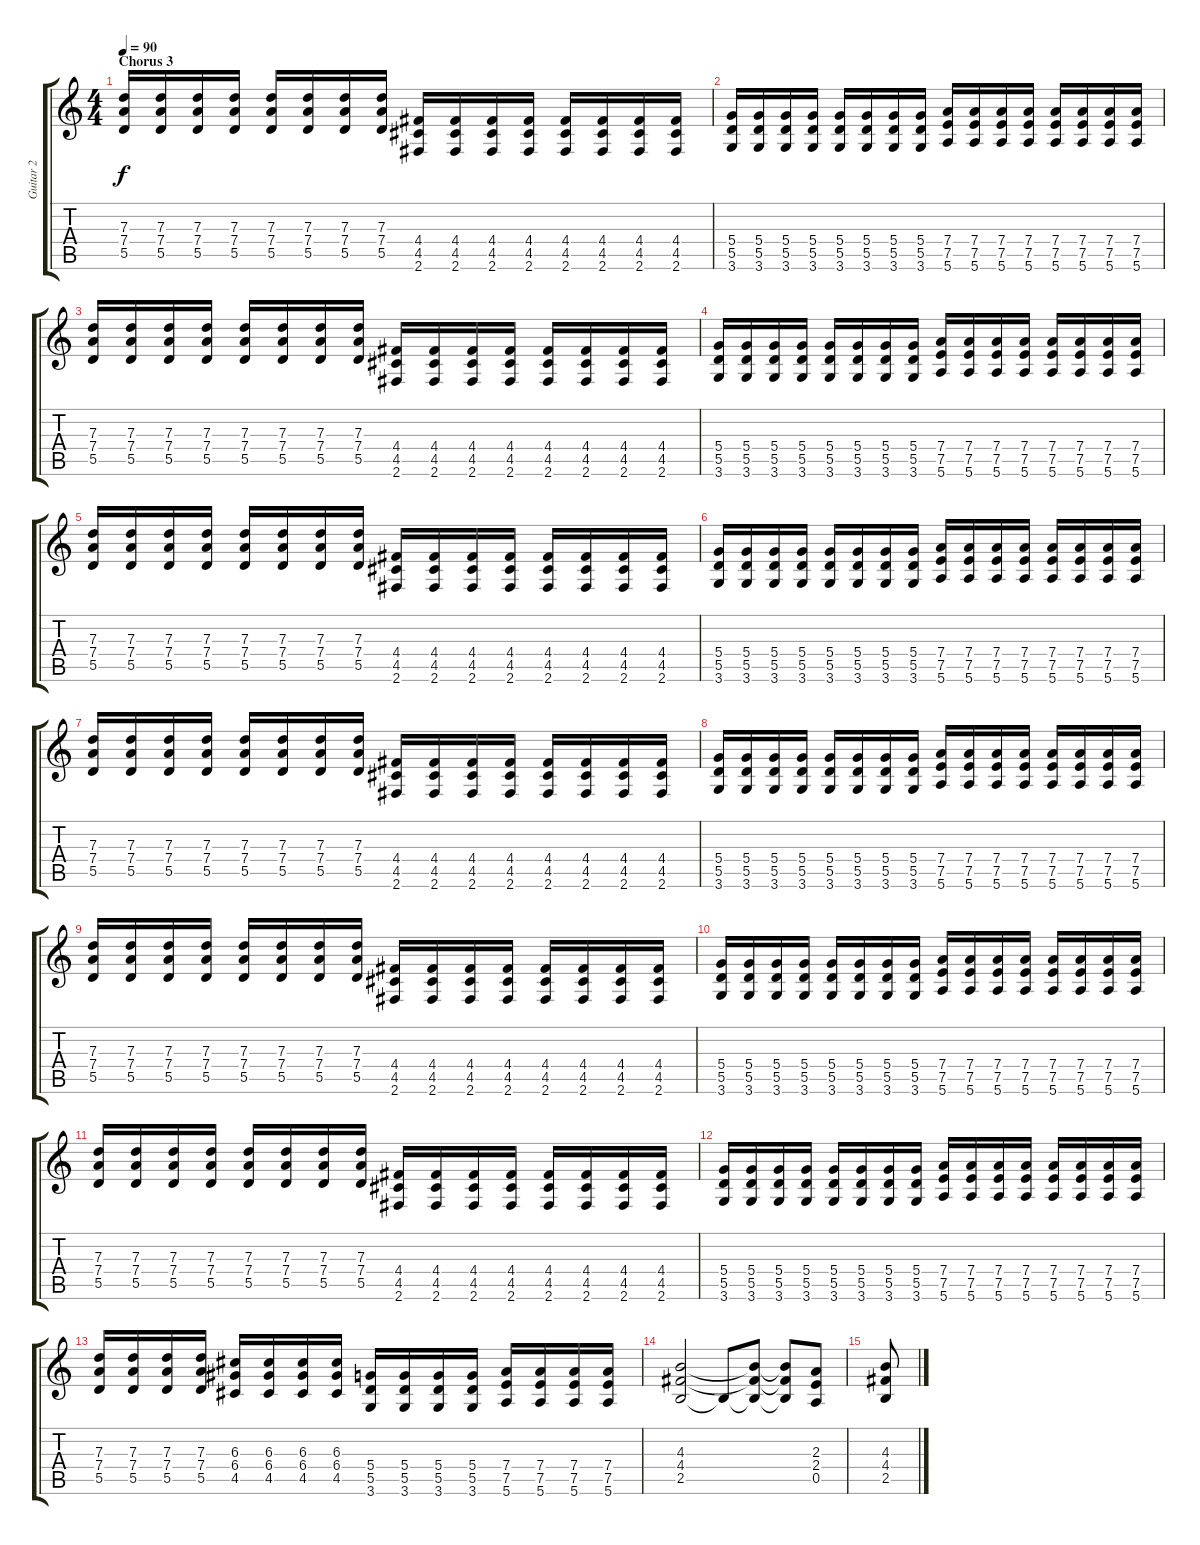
\track ("Guitar 2" "Guitar 2") {instrument distortionguitar}
\staff {score tabs}
\tuning (E4 B3 G3 D3 A2 E2) {hide}
\ts (4 4)
\section ("" "Chorus 3")
\tempo 90
\clef g2
\ks c
(7.3 7.4 5.5).16{dy f volume 13} (7.3 7.4 5.5).16 (7.3 7.4 5.5).16 (7.3 7.4 5.5).16 (7.3 7.4 5.5).16 (7.3 7.4 5.5).16 (7.3 7.4 5.5).16 (7.3 7.4 5.5).16 (4.4 4.5 2.6).16 (4.4 4.5 2.6).16 (4.4 4.5 2.6).16 (4.4 4.5 2.6).16 (4.4 4.5 2.6).16 (4.4 4.5 2.6).16 (4.4 4.5 2.6).16 (4.4 4.5 2.6).16 |
(5.4 5.5 3.6).16 (5.4 5.5 3.6).16 (5.4 5.5 3.6).16 (5.4 5.5 3.6).16 (5.4 5.5 3.6).16 (5.4 5.5 3.6).16 (5.4 5.5 3.6).16 (5.4 5.5 3.6).16 (7.4 7.5 5.6).16 (7.4 7.5 5.6).16 (7.4 7.5 5.6).16 (7.4 7.5 5.6).16 (7.4 7.5 5.6).16 (7.4 7.5 5.6).16 (7.4 7.5 5.6).16 (7.4 7.5 5.6).16 |
(7.3 7.4 5.5).16{volume 13} (7.3 7.4 5.5).16 (7.3 7.4 5.5).16 (7.3 7.4 5.5).16 (7.3 7.4 5.5).16 (7.3 7.4 5.5).16 (7.3 7.4 5.5).16 (7.3 7.4 5.5).16 (4.4 4.5 2.6).16 (4.4 4.5 2.6).16 (4.4 4.5 2.6).16 (4.4 4.5 2.6).16 (4.4 4.5 2.6).16 (4.4 4.5 2.6).16 (4.4 4.5 2.6).16 (4.4 4.5 2.6).16 |
(5.4 5.5 3.6).16 (5.4 5.5 3.6).16 (5.4 5.5 3.6).16 (5.4 5.5 3.6).16 (5.4 5.5 3.6).16 (5.4 5.5 3.6).16 (5.4 5.5 3.6).16 (5.4 5.5 3.6).16 (7.4 7.5 5.6).16 (7.4 7.5 5.6).16 (7.4 7.5 5.6).16 (7.4 7.5 5.6).16 (7.4 7.5 5.6).16 (7.4 7.5 5.6).16 (7.4 7.5 5.6).16 (7.4 7.5 5.6).16 |
(7.3 7.4 5.5).16{volume 13} (7.3 7.4 5.5).16 (7.3 7.4 5.5).16 (7.3 7.4 5.5).16 (7.3 7.4 5.5).16 (7.3 7.4 5.5).16 (7.3 7.4 5.5).16 (7.3 7.4 5.5).16 (4.4 4.5 2.6).16 (4.4 4.5 2.6).16 (4.4 4.5 2.6).16 (4.4 4.5 2.6).16 (4.4 4.5 2.6).16 (4.4 4.5 2.6).16 (4.4 4.5 2.6).16 (4.4 4.5 2.6).16 |
(5.4 5.5 3.6).16 (5.4 5.5 3.6).16 (5.4 5.5 3.6).16 (5.4 5.5 3.6).16 (5.4 5.5 3.6).16 (5.4 5.5 3.6).16 (5.4 5.5 3.6).16 (5.4 5.5 3.6).16 (7.4 7.5 5.6).16 (7.4 7.5 5.6).16 (7.4 7.5 5.6).16 (7.4 7.5 5.6).16 (7.4 7.5 5.6).16 (7.4 7.5 5.6).16 (7.4 7.5 5.6).16 (7.4 7.5 5.6).16 |
(7.3 7.4 5.5).16{volume 13} (7.3 7.4 5.5).16 (7.3 7.4 5.5).16 (7.3 7.4 5.5).16 (7.3 7.4 5.5).16 (7.3 7.4 5.5).16 (7.3 7.4 5.5).16 (7.3 7.4 5.5).16 (4.4 4.5 2.6).16 (4.4 4.5 2.6).16 (4.4 4.5 2.6).16 (4.4 4.5 2.6).16 (4.4 4.5 2.6).16 (4.4 4.5 2.6).16 (4.4 4.5 2.6).16 (4.4 4.5 2.6).16 |
(5.4 5.5 3.6).16 (5.4 5.5 3.6).16 (5.4 5.5 3.6).16 (5.4 5.5 3.6).16 (5.4 5.5 3.6).16 (5.4 5.5 3.6).16 (5.4 5.5 3.6).16 (5.4 5.5 3.6).16 (7.4 7.5 5.6).16 (7.4 7.5 5.6).16 (7.4 7.5 5.6).16 (7.4 7.5 5.6).16 (7.4 7.5 5.6).16 (7.4 7.5 5.6).16 (7.4 7.5 5.6).16 (7.4 7.5 5.6).16 |
(7.3 7.4 5.5).16{volume 13} (7.3 7.4 5.5).16 (7.3 7.4 5.5).16 (7.3 7.4 5.5).16 (7.3 7.4 5.5).16 (7.3 7.4 5.5).16 (7.3 7.4 5.5).16 (7.3 7.4 5.5).16 (4.4 4.5 2.6).16 (4.4 4.5 2.6).16 (4.4 4.5 2.6).16 (4.4 4.5 2.6).16 (4.4 4.5 2.6).16 (4.4 4.5 2.6).16 (4.4 4.5 2.6).16 (4.4 4.5 2.6).16 |
(5.4 5.5 3.6).16 (5.4 5.5 3.6).16 (5.4 5.5 3.6).16 (5.4 5.5 3.6).16 (5.4 5.5 3.6).16 (5.4 5.5 3.6).16 (5.4 5.5 3.6).16 (5.4 5.5 3.6).16 (7.4 7.5 5.6).16 (7.4 7.5 5.6).16 (7.4 7.5 5.6).16 (7.4 7.5 5.6).16 (7.4 7.5 5.6).16 (7.4 7.5 5.6).16 (7.4 7.5 5.6).16 (7.4 7.5 5.6).16 |
(7.3 7.4 5.5).16{volume 13} (7.3 7.4 5.5).16 (7.3 7.4 5.5).16 (7.3 7.4 5.5).16 (7.3 7.4 5.5).16 (7.3 7.4 5.5).16 (7.3 7.4 5.5).16 (7.3 7.4 5.5).16 (4.4 4.5 2.6).16 (4.4 4.5 2.6).16 (4.4 4.5 2.6).16 (4.4 4.5 2.6).16 (4.4 4.5 2.6).16 (4.4 4.5 2.6).16 (4.4 4.5 2.6).16 (4.4 4.5 2.6).16 |
(5.4 5.5 3.6).16 (5.4 5.5 3.6).16 (5.4 5.5 3.6).16 (5.4 5.5 3.6).16 (5.4 5.5 3.6).16 (5.4 5.5 3.6).16 (5.4 5.5 3.6).16 (5.4 5.5 3.6).16 (7.4 7.5 5.6).16 (7.4 7.5 5.6).16 (7.4 7.5 5.6).16 (7.4 7.5 5.6).16 (7.4 7.5 5.6).16 (7.4 7.5 5.6).16 (7.4 7.5 5.6).16 (7.4 7.5 5.6).16 |
(7.3 7.4 5.5).16{volume 13} (7.3 7.4 5.5).16 (7.3 7.4 5.5).16 (7.3 7.4 5.5).16 (6.3 6.4 4.5).16 (6.3 6.4 4.5).16 (6.3 6.4 4.5).16 (6.3 6.4 4.5).16 (5.4 5.5 3.6).16 (5.4 5.5 3.6).16 (5.4 5.5 3.6).16 (5.4 5.5 3.6).16 (7.4 7.5 5.6).16 (7.4 7.5 5.6).16 (7.4 7.5 5.6).16 (7.4 7.5 5.6).16 |
(4.3 4.4 2.5).2 2.5{t}.8 (4.3{t} 4.4{t} 2.5{t}).8 (4.3{t} 4.4{t} 2.5{t}).8 (2.3 2.4 0.5).8 |
(4.3 4.4 2.5).8
